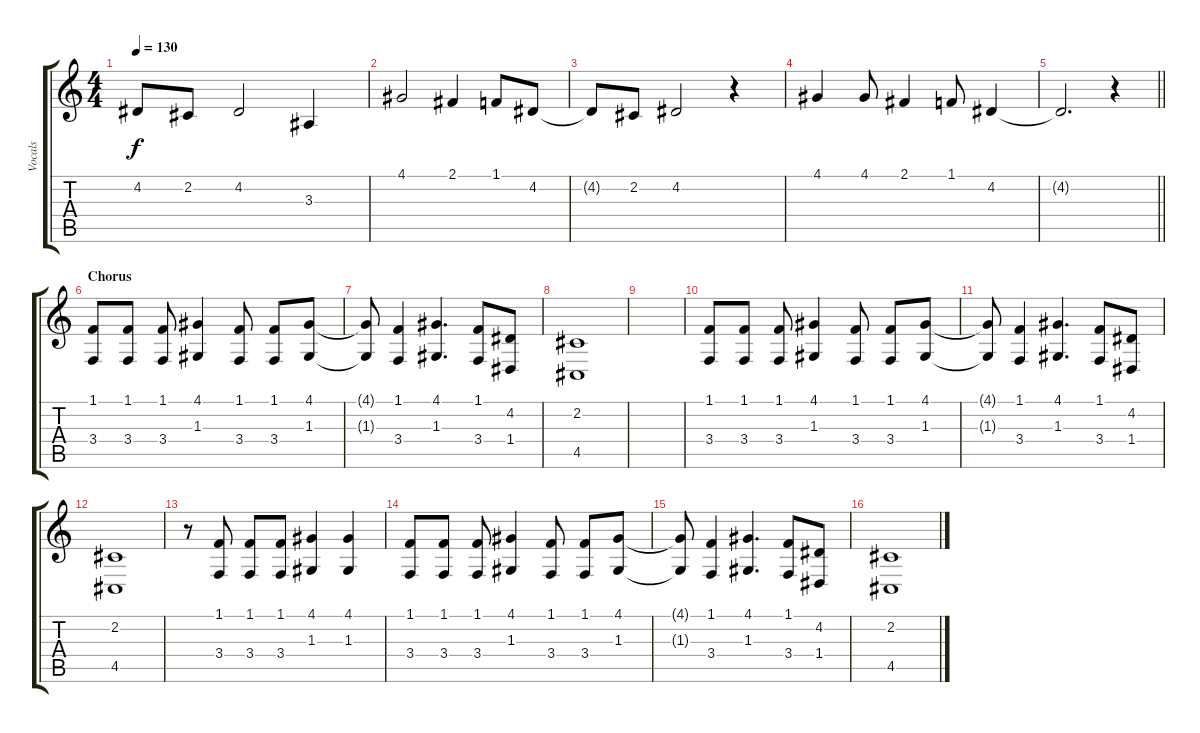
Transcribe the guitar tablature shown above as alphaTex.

\track ("Vocals" "Vocals") {instrument lead6voice}
\staff {score tabs}
\tuning (E4 B3 G3 D3 A2 E2) {hide}
\ts (4 4)
\tempo 130
\clef g2
\ks c
4.2{t}.8{dy f} 2.2.8 4.2.2 3.3.4 |
4.1.2 2.1.4 1.1.8 4.2.8 |
4.2{t}.8 2.2.8 4.2.2 r.4 |
4.1.4 4.1.8 2.1.4 1.1.8 4.2.4 |
\barLineRight lightlight
4.2{t}.2{d} r.4 |
\section ("" "Chorus")
(1.1 3.4).8 (1.1 3.4).8 (1.1 3.4).8 (4.1 1.3).4 (1.1 3.4).8 (1.1 3.4).8 (4.1 1.3).8 |
(4.1{t} 1.3{t}).8 (1.1 3.4).4 (4.1 1.3).4{d} (1.1 3.4).8 (4.2 1.4).8 |
(2.2 4.5).1 |
|
(1.1 3.4).8 (1.1 3.4).8 (1.1 3.4).8 (4.1 1.3).4 (1.1 3.4).8 (1.1 3.4).8 (4.1 1.3).8 |
(4.1{t} 1.3{t}).8 (1.1 3.4).4 (4.1 1.3).4{d} (1.1 3.4).8 (4.2 1.4).8 |
(2.2 4.5).1 |
r.8 (1.1 3.4).8 (1.1 3.4).8 (1.1 3.4).8 (4.1 1.3).4 (4.1 1.3).4 |
(1.1 3.4).8 (1.1 3.4).8 (1.1 3.4).8 (4.1 1.3).4 (1.1 3.4).8 (1.1 3.4).8 (4.1 1.3).8 |
(4.1{t} 1.3{t}).8 (1.1 3.4).4 (4.1 1.3).4{d} (1.1 3.4).8 (4.2 1.4).8 |
(2.2 4.5).1
